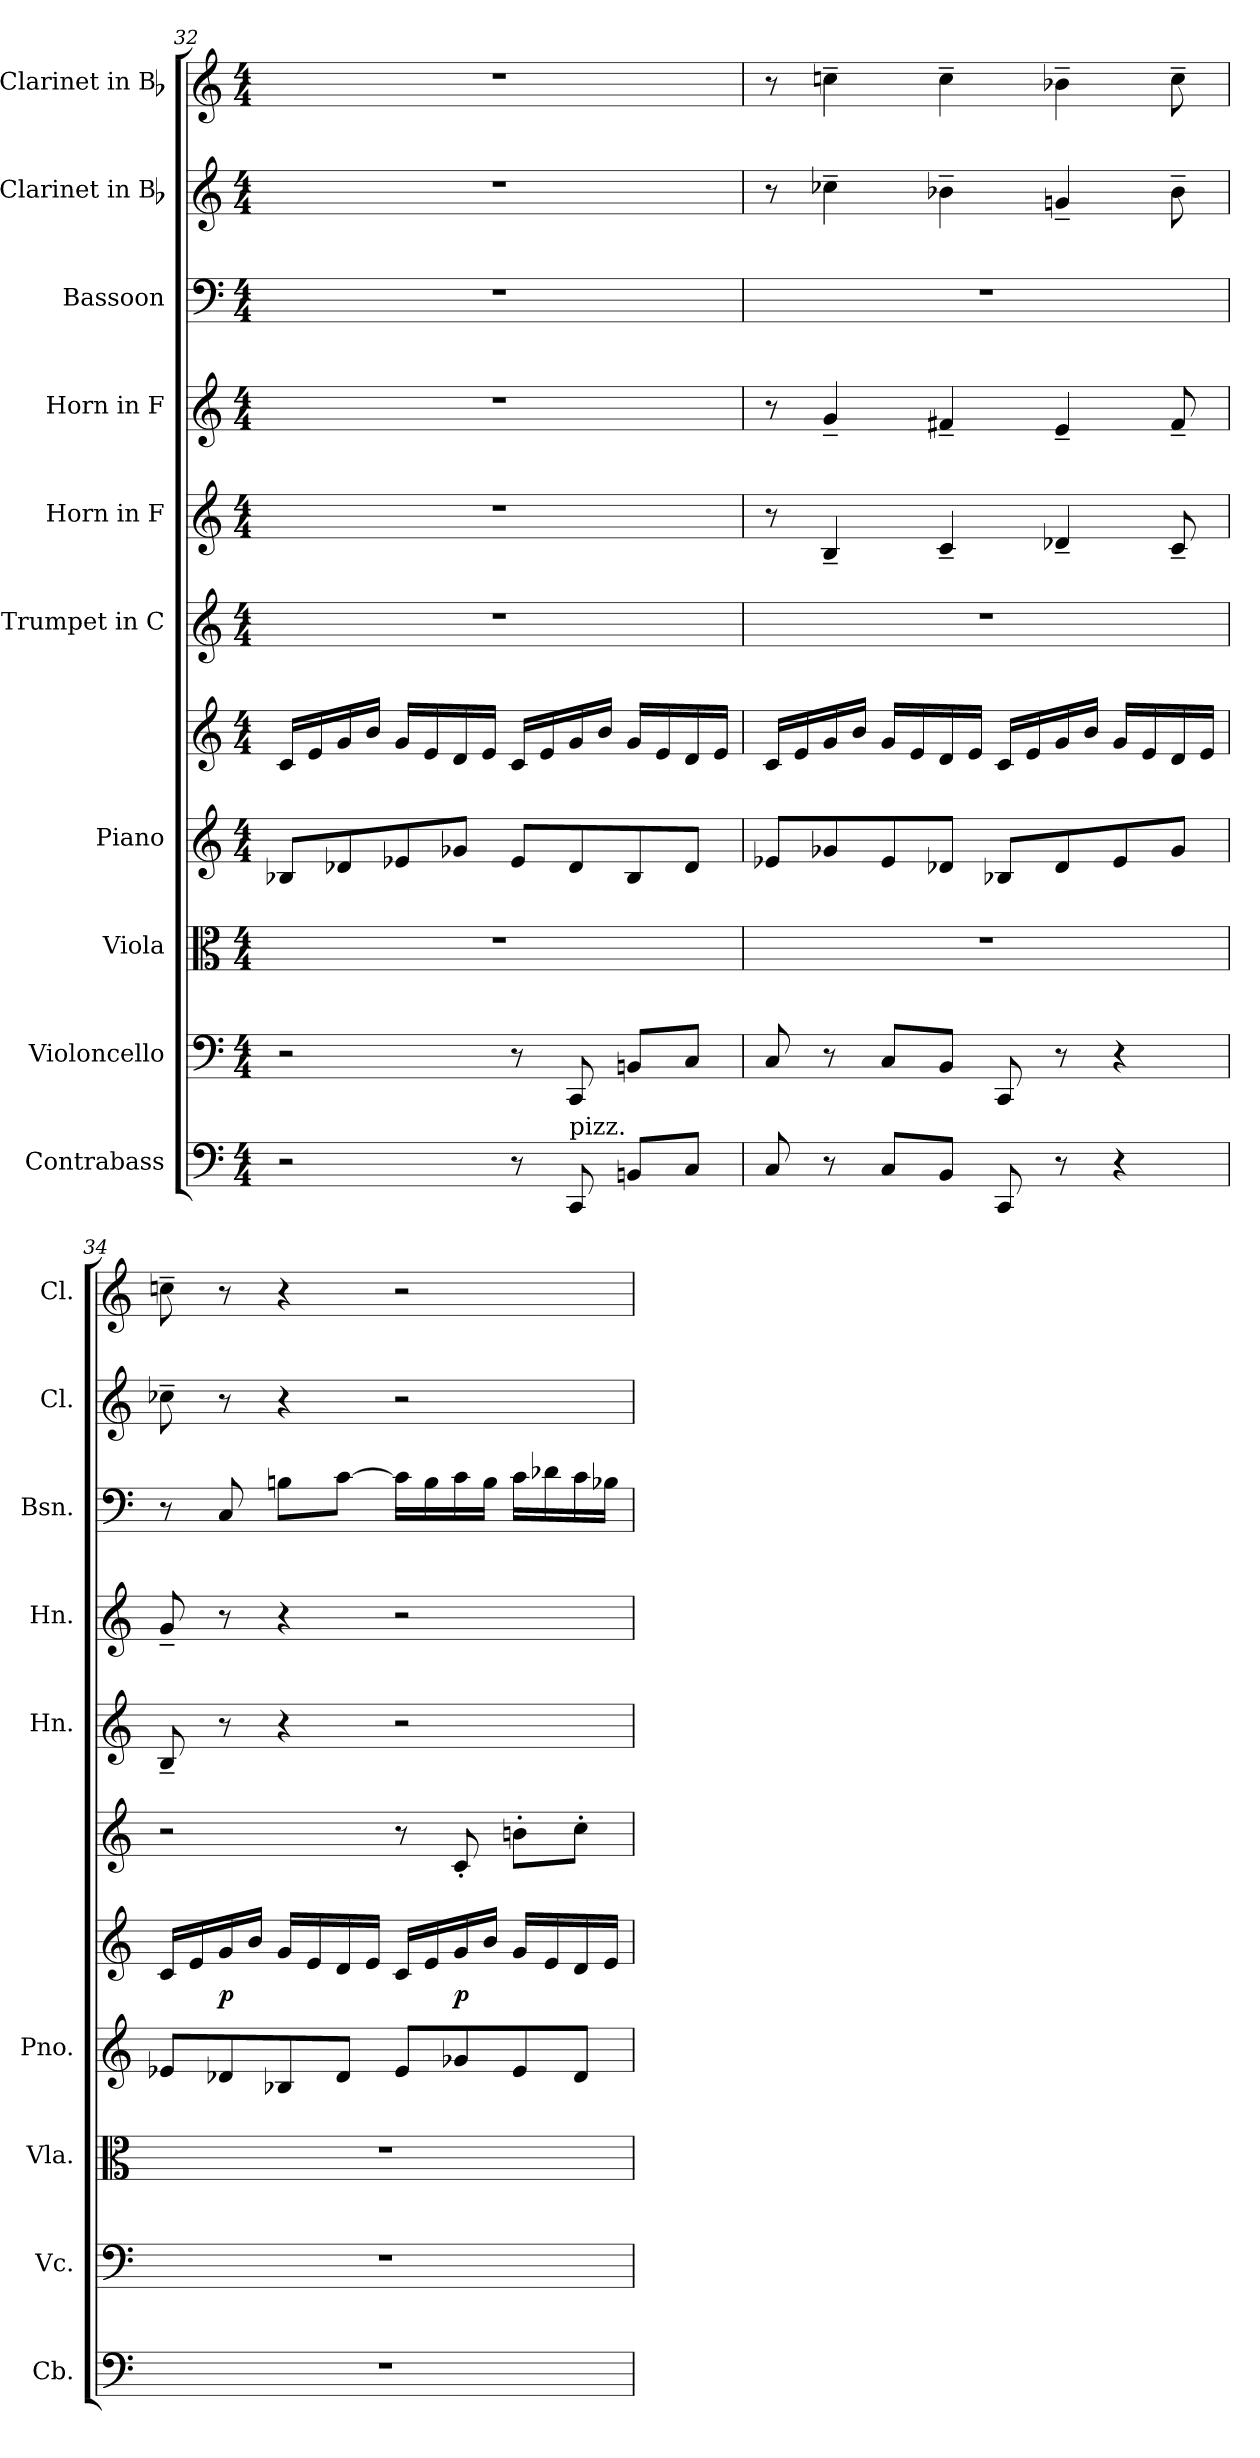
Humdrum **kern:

**kern	**kern	**kern	**kern	**kern	**dynam	**kern	**kern	**kern	**kern	**kern	**kern
*part10	*part9	*part8	*part7	*part7	*part7	*part6	*part5	*part4	*part3	*part2	*part1
*staff11	*staff10	*staff9	*staff8	*staff7	*staff7/8	*staff6	*staff5	*staff4	*staff3	*staff2	*staff1
*I"Contrabass	*I"Violoncello	*I"Viola	*I"Piano	*	*	*I"Trumpet in C	*I"Horn in F	*I"Horn in F	*I"Bassoon	*I"Clarinet in Bb	*I"Clarinet in Bb
*I'Cb.	*I'Vc.	*I'Vla.	*I'Pno.	*	*	*	*I'Hn.	*I'Hn.	*I'Bsn.	*I'Cl.	*I'Cl.
*clefF4	*clefF4	*clefC3	*clefG2	*clefG2	*	*clefG2	*clefG2	*clefG2	*clefF4	*clefG2	*clefG2
*k[]	*k[]	*k[]	*k[]	*k[]	*	*k[]	*	*	*k[]	*k[]	*k[]
*M4/4	*M4/4	*M4/4	*M4/4	*M4/4	*	*M4/4	*M4/4	*M4/4	*M4/4	*M4/4	*M4/4
*MM84	*MM84	*MM84	*MM84	*MM84	*	*MM84	*MM84	*MM84	*MM84	*MM84	*MM84
=32	=32	=32	=32	=32	=32	=32	=32	=32	=32	=32	=32
2r	2r	1r	8B-XL	16cLL	.	1r	1r	1r	1r	1r	1r
.	.	.	.	16e	.	.	.	.	.	.	.
.	.	.	8d-X	16g	.	.	.	.	.	.	.
.	.	.	.	16bJJ	.	.	.	.	.	.	.
.	.	.	8e-X	16gLL	.	.	.	.	.	.	.
.	.	.	.	16e	.	.	.	.	.	.	.
.	.	.	8g-XJ	16d	.	.	.	.	.	.	.
.	.	.	.	16eJJ	.	.	.	.	.	.	.
8r	8r	.	8e-L	16cLL	.	.	.	.	.	.	.
.	.	.	.	16e	.	.	.	.	.	.	.
!LO:TX:a:t=pizz.	!	!	!	!	!	!	!	!	!	!	!
8CC	8CC	.	8d-	16g	.	.	.	.	.	.	.
.	.	.	.	16bJJ	.	.	.	.	.	.	.
8BBnL	8BBnL	.	8B-	16gLL	.	.	.	.	.	.	.
.	.	.	.	16e	.	.	.	.	.	.	.
8CJ	8CJ	.	8d-J	16d	.	.	.	.	.	.	.
.	.	.	.	16eJJ	.	.	.	.	.	.	.
=33	=33	=33	=33	=33	=33	=33	=33	=33	=33	=33	=33
8C	8C	1r	8e-XL	16cLL	.	1r	8r	8r	1r	8r	8r
.	.	.	.	16e	.	.	.	.	.	.	.
8r	8r	.	8g-X	16g	.	.	4B~	4g~	.	4cc-X~	4ccn~
.	.	.	.	16bJJ	.	.	.	.	.	.	.
8CL	8CL	.	8e-	16gLL	.	.	.	.	.	.	.
.	.	.	.	16e	.	.	.	.	.	.	.
8BBJ	8BBJ	.	8d-XJ	16d	.	.	4c~	4f#X~	.	4b-X~	4cc~
.	.	.	.	16eJJ	.	.	.	.	.	.	.
8CC	8CC	.	8B-XL	16cLL	.	.	.	.	.	.	.
.	.	.	.	16e	.	.	.	.	.	.	.
8r	8r	.	8d-	16g	.	.	4d-X~	4e~	.	4gn~	4b-X~
.	.	.	.	16bJJ	.	.	.	.	.	.	.
4r	4r	.	8e-	16gLL	.	.	.	.	.	.	.
.	.	.	.	16e	.	.	.	.	.	.	.
.	.	.	8g-J	16d	.	.	8c~	8f#~	.	8b-~	8cc~
.	.	.	.	16eJJ	.	.	.	.	.	.	.
=34	=34	=34	=34	=34	=34	=34	=34	=34	=34	=34	=34
1r	1r	1r	8e-XL	16cLL	.	2r	8B~	8g~	8r	8cc-X~	8ccn~
.	.	.	.	16e	.	.	.	.	.	.	.
.	.	.	8d-X	16g	p	.	8r	8r	8C	8r	8r
.	.	.	.	16bJJ	.	.	.	.	.	.	.
.	.	.	8B-X	16gLL	.	.	4r	4r	8BnL	4r	4r
.	.	.	.	16e	.	.	.	.	.	.	.
.	.	.	8d-J	16d	.	.	.	.	[8cJ	.	.
.	.	.	.	16eJJ	.	.	.	.	.	.	.
.	.	.	8e-L	16cLL	.	8r	2r	2r	16cLL]	2r	2r
.	.	.	.	16e	.	.	.	.	16B	.	.
.	.	.	8g-X	16g	p	8c'	.	.	16c	.	.
.	.	.	.	16bJJ	.	.	.	.	16BJJ	.	.
.	.	.	8e-	16gLL	.	8bn'L	.	.	16cLL	.	.
.	.	.	.	16e	.	.	.	.	16d-X	.	.
.	.	.	8d-J	16d	.	8cc'J	.	.	16c	.	.
.	.	.	.	16eJJ	.	.	.	.	16B-XJJ	.	.
=	=	=	=	=	=	=	=	=	=	=	=
*-	*-	*-	*-	*-	*-	*-	*-	*-	*-	*-	*-
